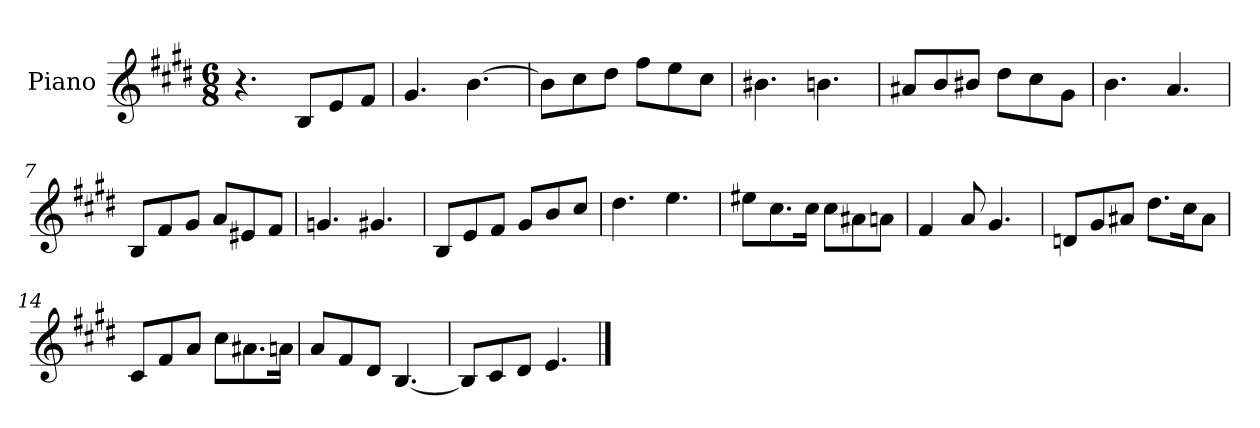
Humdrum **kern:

**kern
*part1
*staff1
*I"Piano
*I'Pno.
*clefG2
*k[f#c#g#d#]
*M6/8
*MM120
=1
4.r
8B/L
8e/
8f#/J
=2
4.g#/
[4.b\
=3
8b\L]
8cc#\
8dd#\J
8ff#\L
8ee\
8cc#\J
=4
4.b#X\
4.bn\
=5
8a#X/L
8b/
8b#X/J
8dd#\L
8cc#\
8g#\J
=6
4.b\
4.a/
=7
8B/L
8f#/
8g#/J
8a/L
8e#X/
8f#/J
=8
4.gn/
4.g#X/
!!LO:LB:g=z
=9
8B/L
8e/
8f#/J
8g#/L
8b/
8cc#/J
=10
4.dd#\
4.ee\
=11
8ee#X\L
8.cc#\
16cc#\Jk
8cc#\L
8a#X\
8an\J
=12
4f#/
8a/
4.g#/
=13
8dn/L
8g#/
8a#X/J
8.dd#\L
16cc#\K
8a#\J
=14
8c#/L
8f#/
8a/J
8cc#\L
8.a#X\
16an\Jk
=15
8a/L
8f#/
8d#/J
[4.B/
!!LO:LB:g=z
=16
8B/L]
8c#/
8d#/J
4.e/
==
*-
